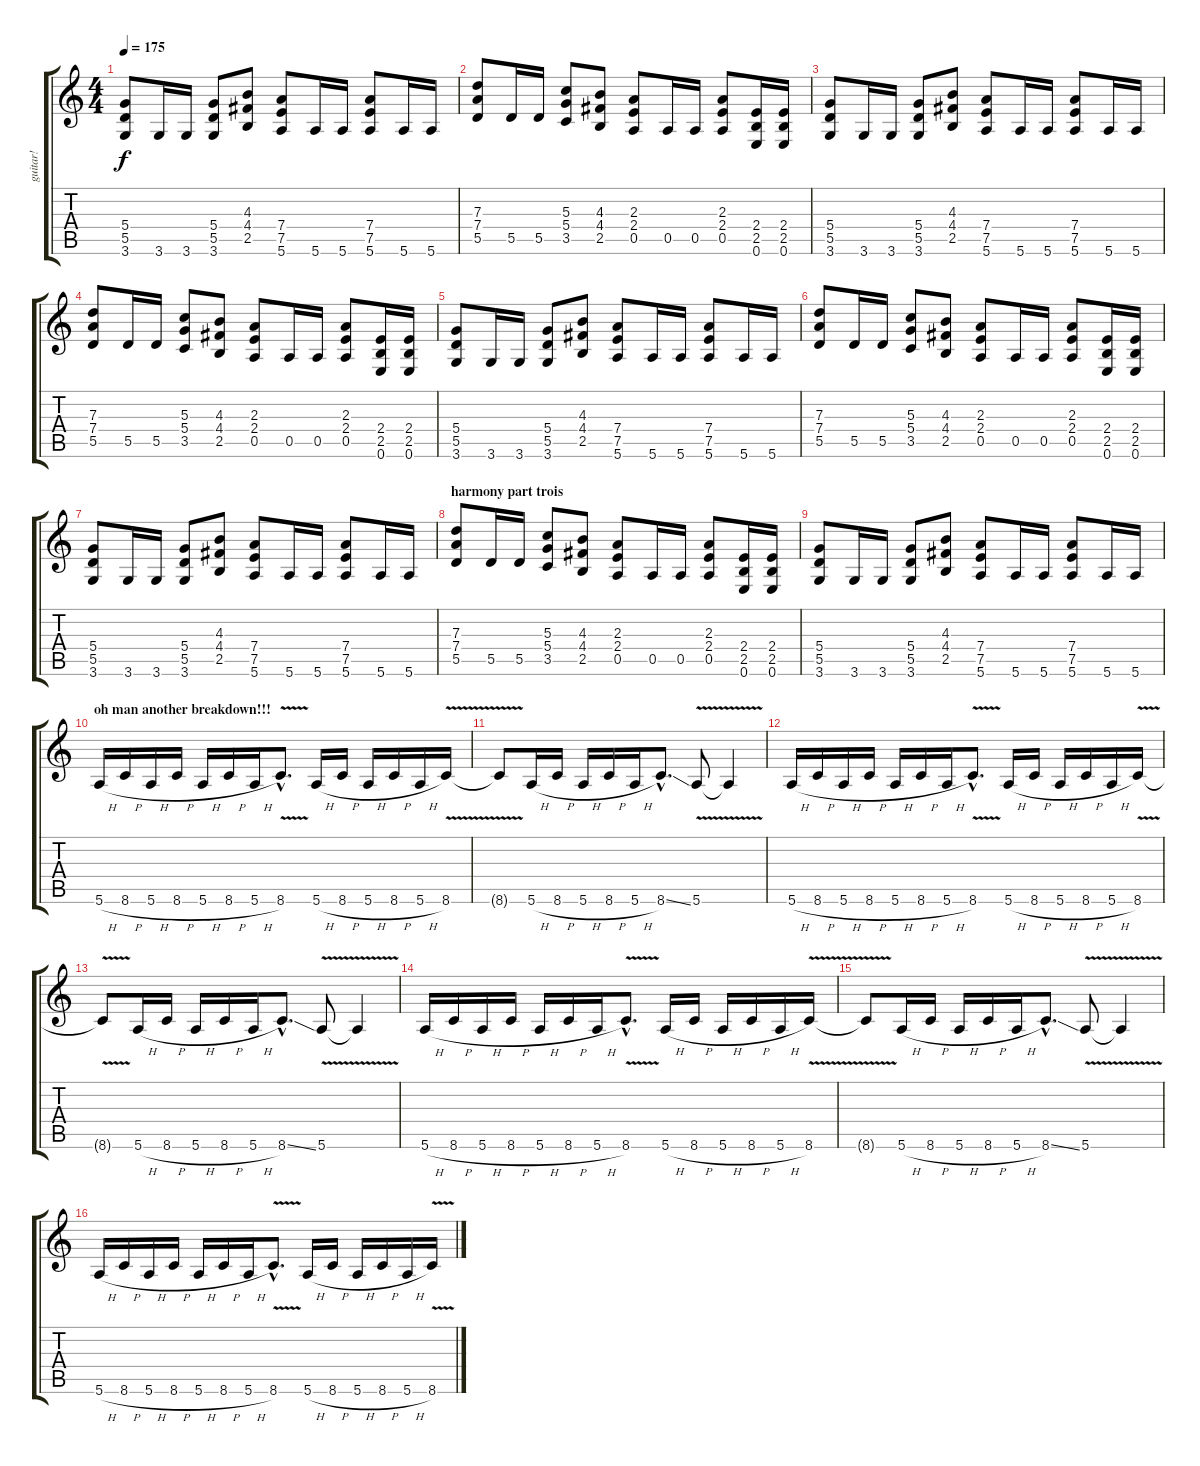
\track ("guitar!" "guitar!") {instrument distortionguitar}
\staff {score tabs}
\tuning (E4 B3 G3 D3 A2 E2) {hide}
\ts (4 4)
\tempo 175
\clef g2
\ks c
(5.4 5.5 3.6).8{dy f} 3.6.16 3.6.16 (5.4 5.5 3.6).8 (4.3 4.4 2.5).8 (7.4 7.5 5.6).8 5.6.16 5.6.16 (7.4 7.5 5.6).8 5.6.16 5.6.16 |
(7.3 7.4 5.5).8 5.5.16 5.5.16 (5.3 5.4 3.5).8 (4.3 4.4 2.5).8 (2.3 2.4 0.5).8 0.5.16 0.5.16 (2.3 2.4 0.5).8 (2.4 2.5 0.6).16 (2.4 2.5 0.6).16 |
(5.4 5.5 3.6).8 3.6.16 3.6.16 (5.4 5.5 3.6).8 (4.3 4.4 2.5).8 (7.4 7.5 5.6).8 5.6.16 5.6.16 (7.4 7.5 5.6).8 5.6.16 5.6.16 |
(7.3 7.4 5.5).8 5.5.16 5.5.16 (5.3 5.4 3.5).8 (4.3 4.4 2.5).8 (2.3 2.4 0.5).8 0.5.16 0.5.16 (2.3 2.4 0.5).8 (2.4 2.5 0.6).16 (2.4 2.5 0.6).16 |
(5.4 5.5 3.6).8 3.6.16 3.6.16 (5.4 5.5 3.6).8 (4.3 4.4 2.5).8 (7.4 7.5 5.6).8 5.6.16 5.6.16 (7.4 7.5 5.6).8 5.6.16 5.6.16 |
(7.3 7.4 5.5).8 5.5.16 5.5.16 (5.3 5.4 3.5).8 (4.3 4.4 2.5).8 (2.3 2.4 0.5).8 0.5.16 0.5.16 (2.3 2.4 0.5).8 (2.4 2.5 0.6).16 (2.4 2.5 0.6).16 |
(5.4 5.5 3.6).8 3.6.16 3.6.16 (5.4 5.5 3.6).8 (4.3 4.4 2.5).8 (7.4 7.5 5.6).8 5.6.16 5.6.16 (7.4 7.5 5.6).8 5.6.16 5.6.16 |
\section ("" "harmony part trois")
(7.3 7.4 5.5).8 5.5.16 5.5.16 (5.3 5.4 3.5).8 (4.3 4.4 2.5).8 (2.3 2.4 0.5).8 0.5.16 0.5.16 (2.3 2.4 0.5).8 (2.4 2.5 0.6).16 (2.4 2.5 0.6).16 |
(5.4 5.5 3.6).8 3.6.16 3.6.16 (5.4 5.5 3.6).8 (4.3 4.4 2.5).8 (7.4 7.5 5.6).8 5.6.16 5.6.16 (7.4 7.5 5.6).8 5.6.16 5.6.16 |
\section ("" "oh man another breakdown!!!")
5.6{h}.16 8.6{h}.16 5.6{h}.16 8.6{h}.16 5.6{h}.16 8.6{h}.16 5.6{h}.16 8.6{v hac}.8{d} 5.6{h}.16 8.6{h}.16 5.6{h}.16 8.6{h}.16 5.6{h}.16 8.6{v}.16 |
8.6{t}.8 5.6{h}.16 8.6{h}.16 5.6{h}.16 8.6{h}.16 5.6{h}.16 8.6{ss hac}.8{d} 5.6{v}.8 5.6{t}.4 |
5.6{h}.16 8.6{h}.16 5.6{h}.16 8.6{h}.16 5.6{h}.16 8.6{h}.16 5.6{h}.16 8.6{v hac}.8{d} 5.6{h}.16 8.6{h}.16 5.6{h}.16 8.6{h}.16 5.6{h}.16 8.6{v}.16 |
8.6{t}.8 5.6{h}.16 8.6{h}.16 5.6{h}.16 8.6{h}.16 5.6{h}.16 8.6{ss hac}.8{d} 5.6{v}.8 5.6{t}.4 |
5.6{h}.16 8.6{h}.16 5.6{h}.16 8.6{h}.16 5.6{h}.16 8.6{h}.16 5.6{h}.16 8.6{v hac}.8{d} 5.6{h}.16 8.6{h}.16 5.6{h}.16 8.6{h}.16 5.6{h}.16 8.6{v}.16 |
8.6{t}.8 5.6{h}.16 8.6{h}.16 5.6{h}.16 8.6{h}.16 5.6{h}.16 8.6{ss hac}.8{d} 5.6{v}.8 5.6{t}.4 |
5.6{h}.16 8.6{h}.16 5.6{h}.16 8.6{h}.16 5.6{h}.16 8.6{h}.16 5.6{h}.16 8.6{v hac}.8{d} 5.6{h}.16 8.6{h}.16 5.6{h}.16 8.6{h}.16 5.6{h}.16 8.6{v}.16
